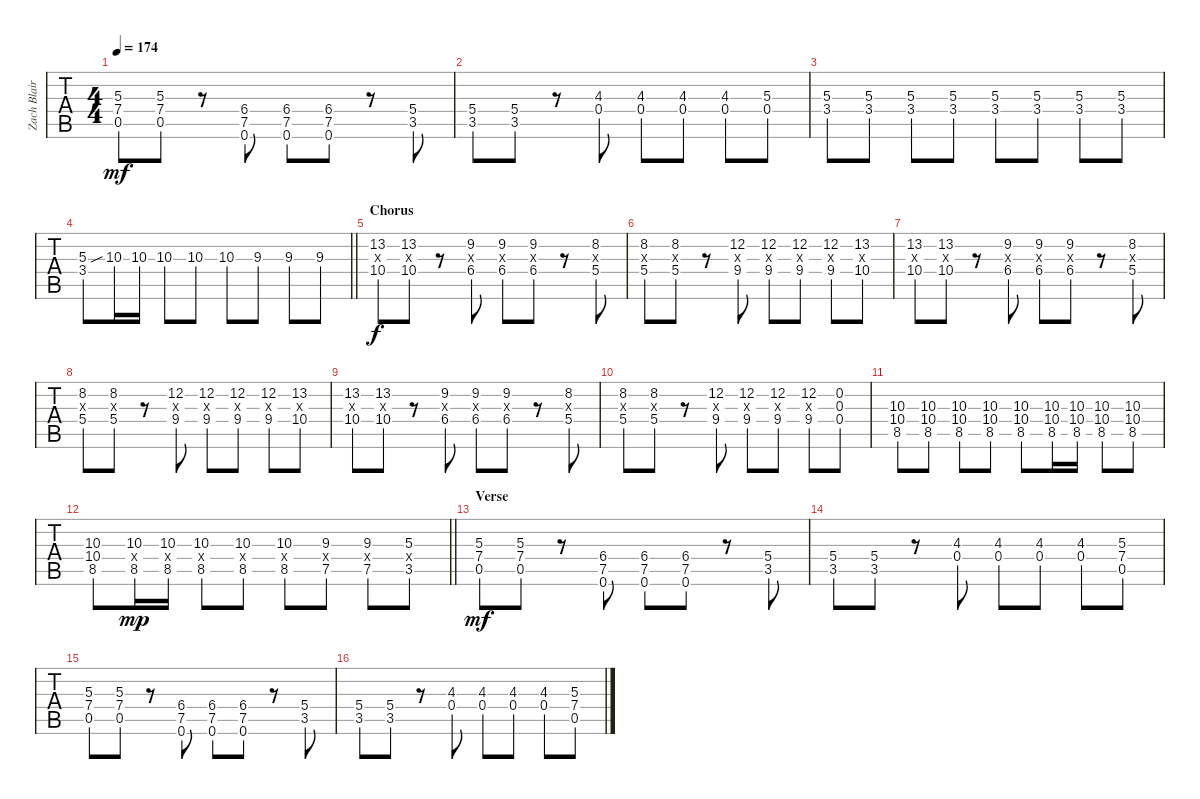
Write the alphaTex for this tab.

\track ("Zach Blair - Guitar One" "Zach Blair") {instrument electricguitarclean}
\staff {tabs}
\tuning (Eb4 Bb3 Gb3 Db3 Ab2 Eb2) {hide}
\ts (4 4)
\tempo 174
\clef g2
\ks c
(5.3 7.4 0.5).8{dy mf} (5.3 7.4 0.5).8 r.8 (6.4 7.5 0.6).8 (6.4 7.5 0.6).8 (6.4 7.5 0.6).8 r.8 (5.4 3.5).8 |
(5.4 3.5).8 (5.4 3.5).8 r.8 (4.3 0.4).8 (4.3 0.4).8 (4.3 0.4).8 (4.3 0.4).8 (5.3 0.4).8 |
(5.3 3.4).8 (5.3 3.4).8 (5.3 3.4).8 (5.3 3.4).8 (5.3 3.4).8 (5.3 3.4).8 (5.3 3.4).8 (5.3 3.4).8 |
\barLineRight lightlight
(5.3 3.4).8 10.3{sib}.16{volume 10 instrument distortionguitar} 10.3.16 10.3.8 10.3.8 10.3.8 9.3.8 9.3.8 9.3.8 |
\section ("" "Chorus")
(13.2 10.3{x} 10.4).8{dy f} (13.2 10.3{x} 10.4).8 r.8 (9.2 6.3{x} 6.4).8 (9.2 6.3{x} 6.4).8 (9.2 6.3{x} 6.4).8 r.8 (8.2 5.3{x} 5.4).8 |
(8.2 5.3{x} 5.4).8 (8.2 5.3{x} 5.4).8 r.8 (12.2 12.3{x} 9.4).8 (12.2 12.3{x} 9.4).8 (12.2 12.3{x} 9.4).8 (12.2 12.3{x} 9.4).8 (13.2 10.3{x} 10.4).8 |
(13.2 10.3{x} 10.4).8 (13.2 10.3{x} 10.4).8 r.8 (9.2 6.3{x} 6.4).8 (9.2 6.3{x} 6.4).8 (9.2 6.3{x} 6.4).8 r.8 (8.2 5.3{x} 5.4).8 |
(8.2 5.3{x} 5.4).8 (8.2 5.3{x} 5.4).8 r.8 (12.2 12.3{x} 9.4).8 (12.2 12.3{x} 9.4).8 (12.2 12.3{x} 9.4).8 (12.2 12.3{x} 9.4).8 (13.2 10.3{x} 10.4).8 |
(13.2 10.3{x} 10.4).8 (13.2 10.3{x} 10.4).8 r.8 (9.2 6.3{x} 6.4).8 (9.2 6.3{x} 6.4).8 (9.2 6.3{x} 6.4).8 r.8 (8.2 5.3{x} 5.4).8 |
(8.2 5.3{x} 5.4).8 (8.2 5.3{x} 5.4).8 r.8 (12.2 12.3{x} 9.4).8 (12.2 12.3{x} 9.4).8 (12.2 12.3{x} 9.4).8 (12.2 12.3{x} 9.4).8 (0.2 0.3 0.4).8 |
(10.3 10.4 8.5).8 (10.3 10.4 8.5).8 (10.3 10.4 8.5).8 (10.3 10.4 8.5).8 (10.3 10.4 8.5).8 (10.3 10.4 8.5).16 (10.3 10.4 8.5).16 (10.3 10.4 8.5).8 (10.3 10.4 8.5).8 |
\barLineRight lightlight
(10.3 10.4 8.5).8 (10.3 10.4{x} 8.5).16{dy mp} (10.3 10.4{x} 8.5).16 (10.3 10.4{x} 8.5).8 (10.3 10.4{x} 8.5).8 (10.3 8.4{x} 8.5).8 (9.3 7.4{x} 7.5).8 (9.3 7.4{x} 7.5).8 (5.3 3.4{x} 3.5).8 |
\section ("" "Verse")
(5.3 7.4 0.5).8{dy mf volume 9 instrument electricguitarclean} (5.3 7.4 0.5).8 r.8 (6.4 7.5 0.6).8 (6.4 7.5 0.6).8 (6.4 7.5 0.6).8 r.8 (5.4 3.5).8 |
(5.4 3.5).8 (5.4 3.5).8 r.8 (4.3 0.4).8 (4.3 0.4).8 (4.3 0.4).8 (4.3 0.4).8 (5.3 7.4 0.5).8 |
(5.3 7.4 0.5).8 (5.3 7.4 0.5).8 r.8 (6.4 7.5 0.6).8 (6.4 7.5 0.6).8 (6.4 7.5 0.6).8 r.8 (5.4 3.5).8 |
(5.4 3.5).8 (5.4 3.5).8 r.8 (4.3 0.4).8 (4.3 0.4).8 (4.3 0.4).8 (4.3 0.4).8 (5.3 7.4 0.5).8
